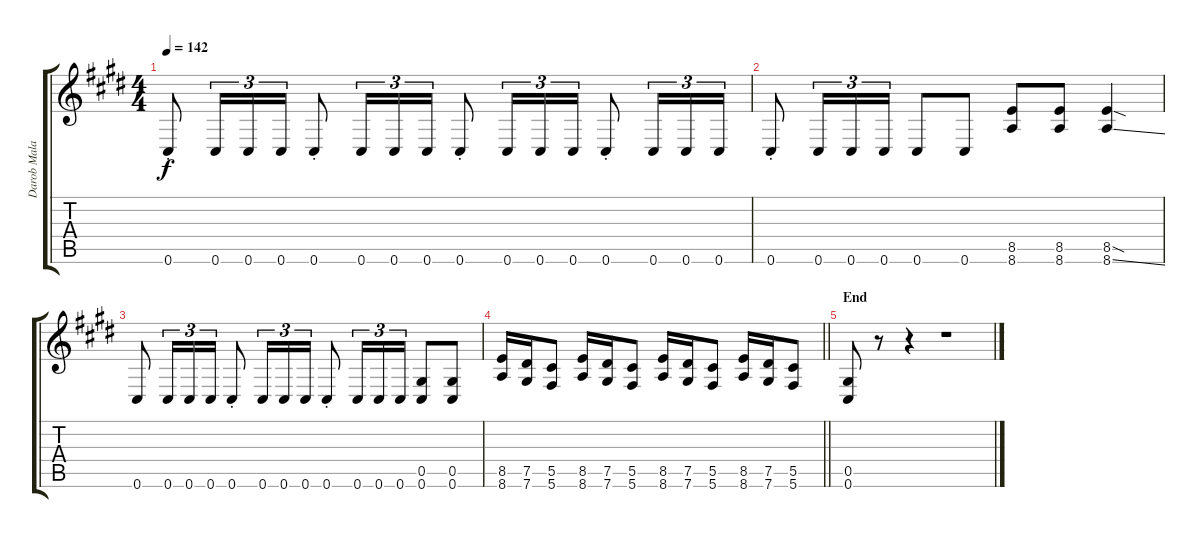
\track ("Darob Malakian [Guitar 3]" "Darob Mala") {instrument distortionguitar}
\staff {score tabs}
\tuning (Eb4 Bb3 Gb3 Db3 Ab2 Db2) {hide}
\ts (4 4)
\tempo 142
\clef g2
\ks c#minor
0.6{st}.8{dy f} 0.6.16{tu (3 2)} 0.6.16{tu (3 2)} 0.6.16{tu (3 2)} 0.6{st}.8 0.6.16{tu (3 2)} 0.6.16{tu (3 2)} 0.6.16{tu (3 2)} 0.6{st}.8 0.6.16{tu (3 2)} 0.6.16{tu (3 2)} 0.6.16{tu (3 2)} 0.6{st}.8 0.6.16{tu (3 2)} 0.6.16{tu (3 2)} 0.6.16{tu (3 2)} |
0.6{st}.8 0.6.16{tu (3 2)} 0.6.16{tu (3 2)} 0.6.16{tu (3 2)} 0.6.8 0.6.8 (8.5 8.6).8 (8.5 8.6).8 (8.5{sod} 8.6{ss}).4 |
0.6.8 0.6.16{tu (3 2)} 0.6.16{tu (3 2)} 0.6.16{tu (3 2)} 0.6{st}.8 0.6.16{tu (3 2)} 0.6.16{tu (3 2)} 0.6.16{tu (3 2)} 0.6{st}.8 0.6.16{tu (3 2)} 0.6.16{tu (3 2)} 0.6.16{tu (3 2)} (0.5 0.6).8 (0.5 0.6).8 |
\barLineRight lightlight
(8.5 8.6).16 (7.5 7.6).16 (5.5 5.6).8 (8.5 8.6).16 (7.5 7.6).16 (5.5 5.6).8 (8.5 8.6).16 (7.5 7.6).16 (5.5 5.6).8 (8.5 8.6).16 (7.5 7.6).16 (5.5 5.6).8 |
\section ("" "End")
(0.5 0.6).8 r.8 r.4 r.1
